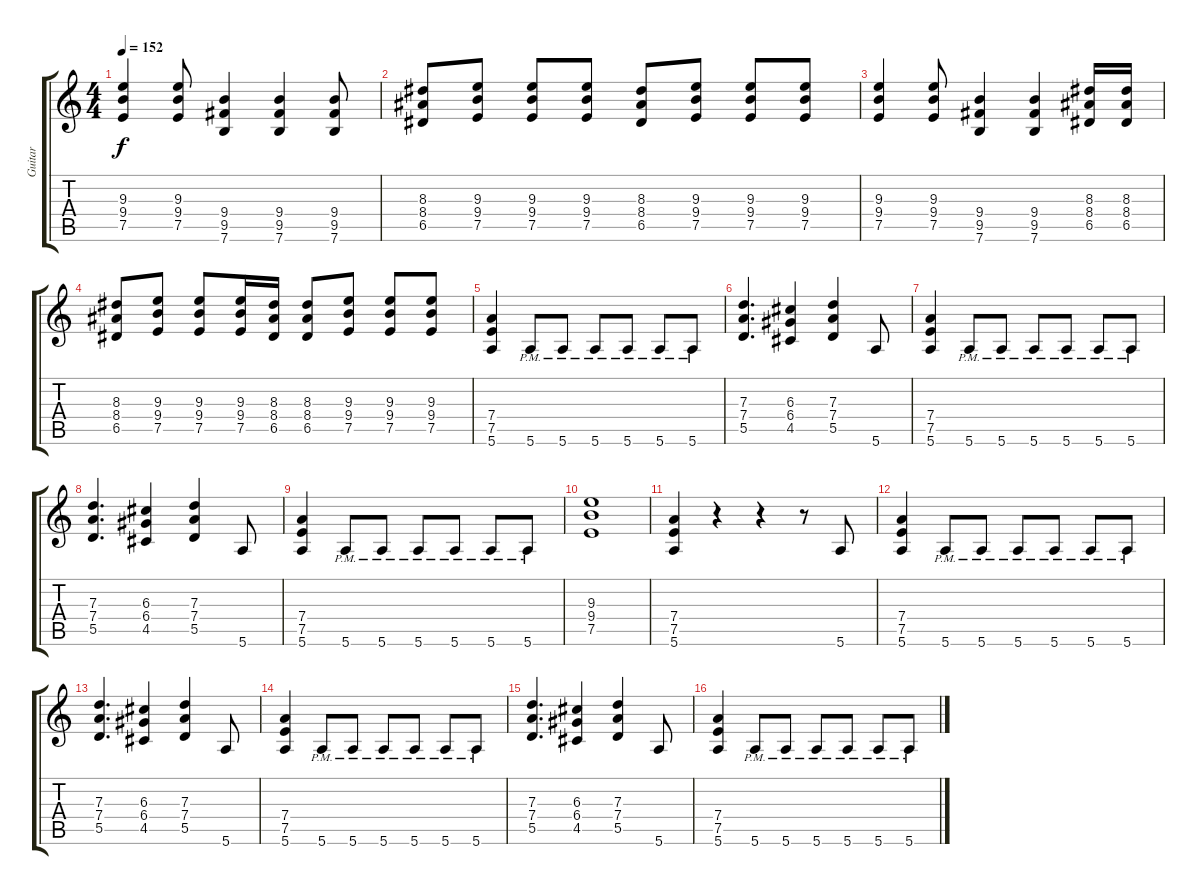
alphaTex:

\track ("Guitar" "Guitar") {instrument distortionguitar}
\staff {score tabs}
\tuning (E4 B3 G3 D3 A2 E2) {hide}
\ts (4 4)
\tempo 152
\clef g2
\ks c
(9.3 9.4 7.5).4{dy f} (9.3 9.4 7.5).8 (9.4 9.5 7.6).4 (9.4 9.5 7.6).4 (9.4 9.5 7.6).8 |
(8.3 8.4 6.5).8 (9.3 9.4 7.5).8 (9.3 9.4 7.5).8 (9.3 9.4 7.5).8 (8.3 8.4 6.5).8 (9.3 9.4 7.5).8 (9.3 9.4 7.5).8 (9.3 9.4 7.5).8 |
(9.3 9.4 7.5).4 (9.3 9.4 7.5).8 (9.4 9.5 7.6).4 (9.4 9.5 7.6).4 (8.3 8.4 6.5).16 (8.3 8.4 6.5).16 |
(8.3 8.4 6.5).8 (9.3 9.4 7.5).8 (9.3 9.4 7.5).8 (9.3 9.4 7.5).16 (8.3 8.4 6.5).16 (8.3 8.4 6.5).8 (9.3 9.4 7.5).8 (9.3 9.4 7.5).8 (9.3 9.4 7.5).8 |
(7.4 7.5 5.6).4 5.6{pm}.8 5.6{pm}.8 5.6{pm}.8 5.6{pm}.8 5.6{pm}.8 5.6{pm}.8 |
(7.3 7.4 5.5).4{d} (6.3 6.4 4.5).4 (7.3 7.4 5.5).4 5.6.8 |
(7.4 7.5 5.6).4 5.6{pm}.8 5.6{pm}.8 5.6{pm}.8 5.6{pm}.8 5.6{pm}.8 5.6{pm}.8 |
(7.3 7.4 5.5).4{d} (6.3 6.4 4.5).4 (7.3 7.4 5.5).4 5.6.8 |
(7.4 7.5 5.6).4 5.6{pm}.8 5.6{pm}.8 5.6{pm}.8 5.6{pm}.8 5.6{pm}.8 5.6{pm}.8 |
(9.3 9.4 7.5).1 |
(7.4 7.5 5.6).4 r.4 r.4 r.8 5.6.8 |
(7.4 7.5 5.6).4 5.6{pm}.8 5.6{pm}.8 5.6{pm}.8 5.6{pm}.8 5.6{pm}.8 5.6{pm}.8 |
(7.3 7.4 5.5).4{d} (6.3 6.4 4.5).4 (7.3 7.4 5.5).4 5.6.8 |
(7.4 7.5 5.6).4 5.6{pm}.8 5.6{pm}.8 5.6{pm}.8 5.6{pm}.8 5.6{pm}.8 5.6{pm}.8 |
(7.3 7.4 5.5).4{d} (6.3 6.4 4.5).4 (7.3 7.4 5.5).4 5.6.8 |
(7.4 7.5 5.6).4 5.6{pm}.8 5.6{pm}.8 5.6{pm}.8 5.6{pm}.8 5.6{pm}.8 5.6{pm}.8
